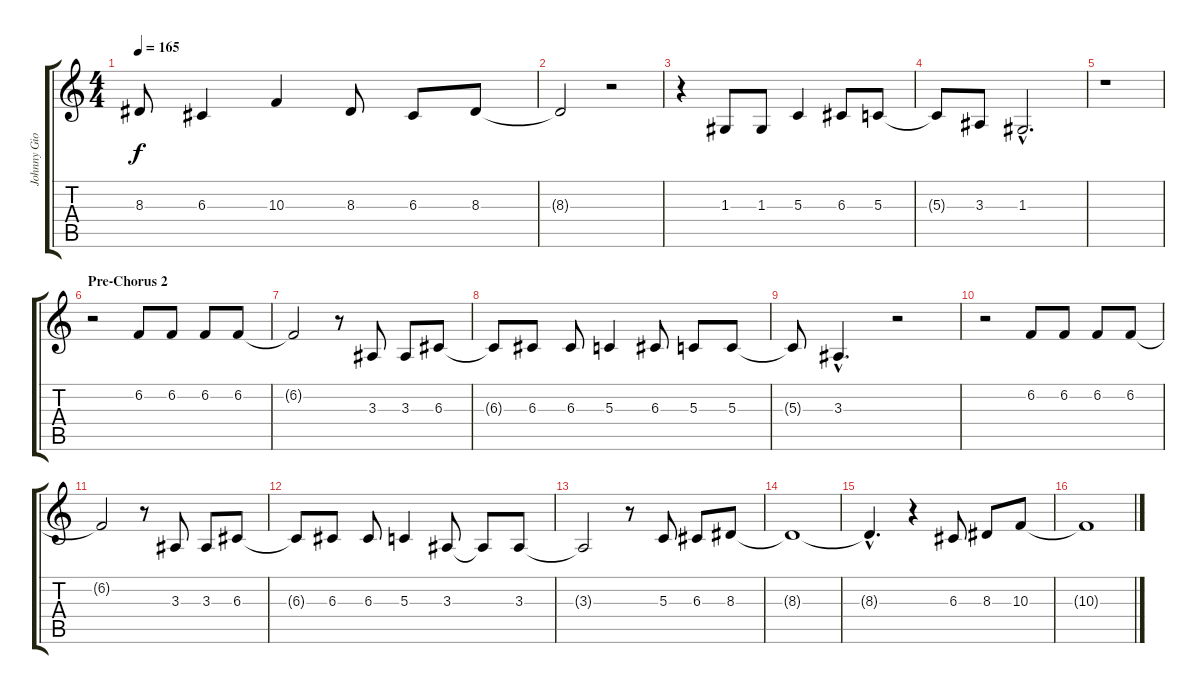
\track ("Johnny Gioeli - Voce" "Johnny Gio") {instrument violin}
\staff {score tabs}
\tuning (E4 B3 G3 D3 A2 E2) {hide}
\ts (4 4)
\tempo 165
\clef g2
\ks c
8.3{t}.8{dy f} 6.3.4 10.3.4 8.3.8 6.3.8 8.3.8 |
8.3{t}.2 r.2 |
r.4 1.3.8 1.3.8 5.3.4 6.3.8 5.3.8 |
5.3{t}.8 3.3.8 1.3{hac}.2{d} |
r.1 |
\section ("" "Pre-Chorus 2")
r.2 6.2.8 6.2.8 6.2.8 6.2.8 |
6.2{t}.2 r.8 3.3.8 3.3.8 6.3.8 |
6.3{t}.8 6.3.8 6.3.8 5.3.4 6.3.8 5.3.8 5.3.8 |
5.3{t}.8 3.3{hac}.4{d} r.2 |
r.2 6.2.8 6.2.8 6.2.8 6.2.8 |
6.2{t}.2 r.8 3.3.8 3.3.8 6.3.8 |
6.3{t}.8 6.3.8 6.3.8 5.3.4 3.3.8 3.3{t}.8 3.3.8 |
3.3{t}.2 r.8 5.3.8 6.3.8 8.3.8 |
8.3{t}.1 |
8.3{hac t}.4{d} r.4 6.3.8 8.3.8 10.3.8 |
10.3{t}.1
